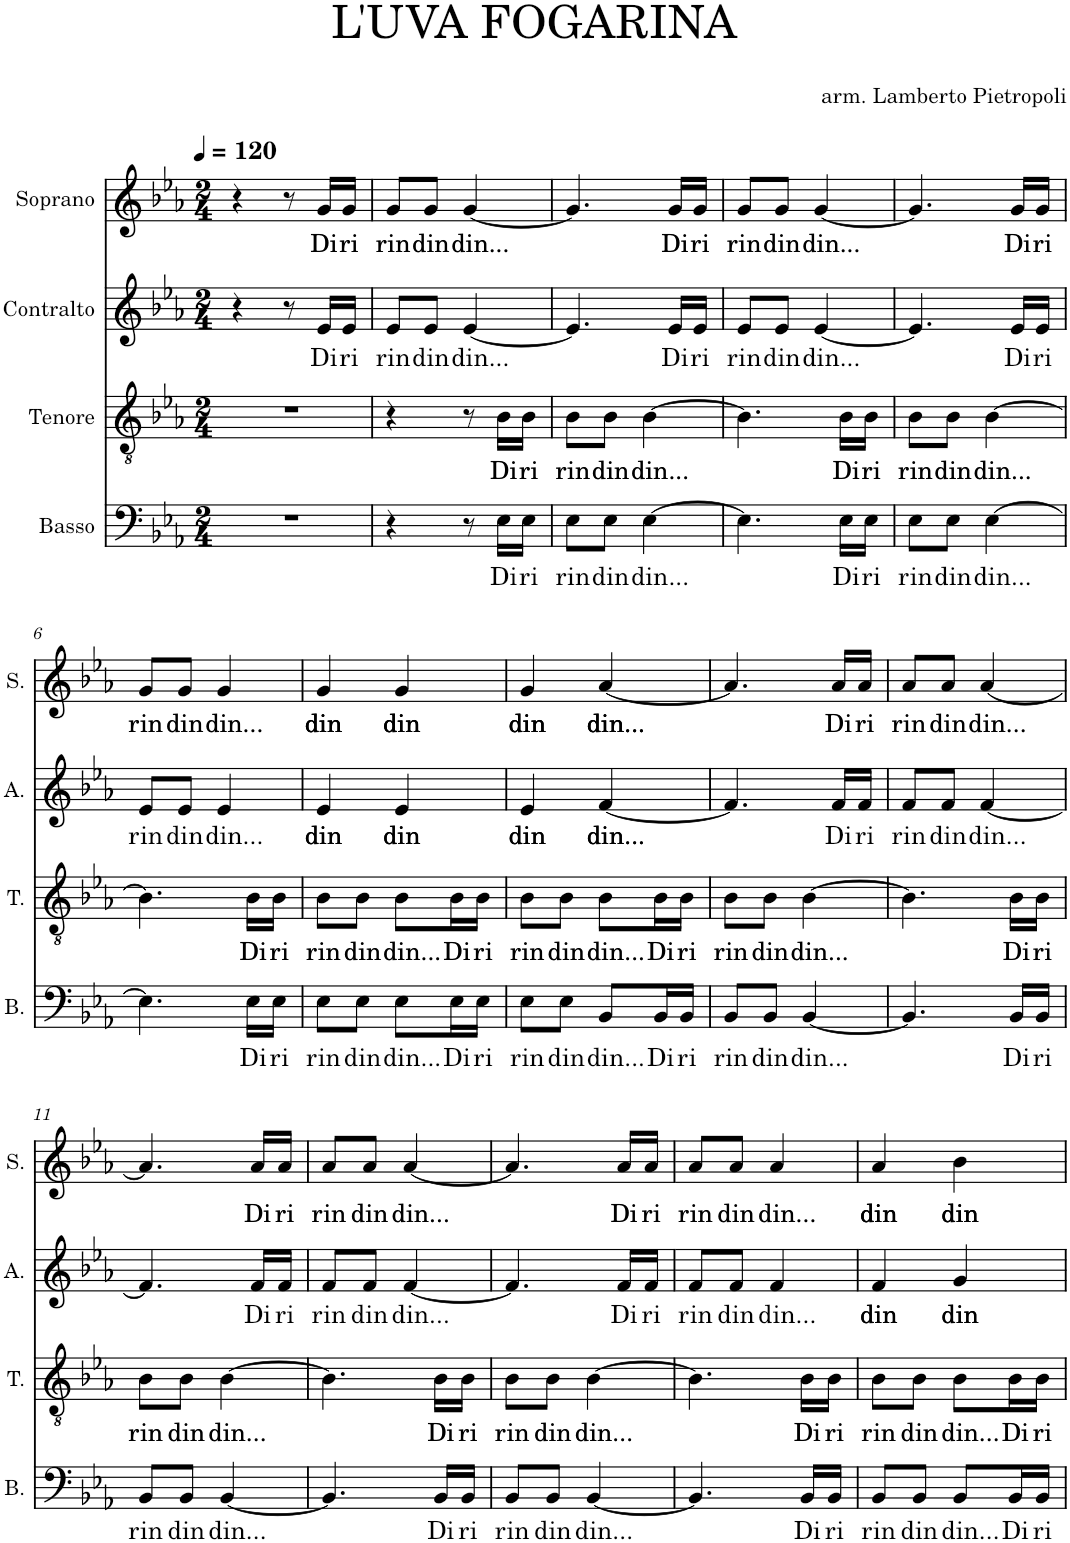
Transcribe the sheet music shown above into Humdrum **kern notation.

**kern	**text	**kern	**text	**kern	**text	**kern	**text
*part4	*part4	*part3	*part3	*part2	*part2	*part1	*part1
*staff4	*staff4	*staff3	*staff3	*staff2	*staff2	*staff1	*staff1
*I"Basso	*	*I"Tenore	*	*I"Contralto	*	*I"Soprano	*
*I'B.	*	*I'T.	*	*	*	*I'S.	*
*clefF4	*	*clefGv2	*	*clefG2	*	*clefG2	*
*k[b-e-a-]	*	*k[b-e-a-]	*	*k[b-e-a-]	*	*k[b-e-a-]	*
*M2/4	*	*M2/4	*	*M2/4	*	*M2/4	*
*MM120	*	*MM120	*	*MM120	*	*MM120	*
=1	=1	=1	=1	=1	=1	=1	=1
2r	.	2r	.	4r	.	4r	.
.	.	.	.	8r	.	8r	.
!	!	!	!	!	!LO:LY:b	!	!LO:LY:b
.	.	.	.	16e-/LL	Di	16g/LL	Di
!	!	!	!	!	!LO:LY:b	!	!LO:LY:b
.	.	.	.	16e-/JJ	ri	16g/JJ	ri
=2	=2	=2	=2	=2	=2	=2	=2
!	!	!	!	!	!LO:LY:b	!	!LO:LY:b
4r	.	4r	.	8e-/L	rin	8g/L	rin
!	!	!	!	!	!LO:LY:b	!	!LO:LY:b
.	.	.	.	8e-/J	din	8g/J	din
!	!	!	!	!	!LO:LY:b	!	!LO:LY:b
8r	.	8r	.	[4e-/	din...	[4g/	din...
!	!LO:LY:b	!	!LO:LY:b	!	!	!	!
16E-\LL	Di	16B-\LL	Di	.	.	.	.
!	!LO:LY:b	!	!LO:LY:b	!	!	!	!
16E-\JJ	ri	16B-\JJ	ri	.	.	.	.
=3	=3	=3	=3	=3	=3	=3	=3
!	!LO:LY:b	!	!LO:LY:b	!	!	!	!
8E-\L	rin	8B-\L	rin	4.e-/]	.	4.g/]	.
!	!LO:LY:b	!	!LO:LY:b	!	!	!	!
8E-\J	din	8B-\J	din	.	.	.	.
!	!LO:LY:b	!	!LO:LY:b	!	!	!	!
[4E-\	din...	[4B-\	din...	.	.	.	.
!	!	!	!	!	!LO:LY:b	!	!LO:LY:b
.	.	.	.	16e-/LL	Di	16g/LL	Di
!	!	!	!	!	!LO:LY:b	!	!LO:LY:b
.	.	.	.	16e-/JJ	ri	16g/JJ	ri
=4	=4	=4	=4	=4	=4	=4	=4
!	!	!	!	!	!LO:LY:b	!	!LO:LY:b
4.E-\]	.	4.B-\]	.	8e-/L	rin	8g/L	rin
!	!	!	!	!	!LO:LY:b	!	!LO:LY:b
.	.	.	.	8e-/J	din	8g/J	din
!	!	!	!	!	!LO:LY:b	!	!LO:LY:b
.	.	.	.	[4e-/	din...	[4g/	din...
!	!LO:LY:b	!	!LO:LY:b	!	!	!	!
16E-\LL	Di	16B-\LL	Di	.	.	.	.
!	!LO:LY:b	!	!LO:LY:b	!	!	!	!
16E-\JJ	ri	16B-\JJ	ri	.	.	.	.
=5	=5	=5	=5	=5	=5	=5	=5
!	!LO:LY:b	!	!LO:LY:b	!	!	!	!
8E-\L	rin	8B-\L	rin	4.e-/]	.	4.g/]	.
!	!LO:LY:b	!	!LO:LY:b	!	!	!	!
8E-\J	din	8B-\J	din	.	.	.	.
!	!LO:LY:b	!	!LO:LY:b	!	!	!	!
[4E-\	din...	[4B-\	din...	.	.	.	.
!	!	!	!	!	!LO:LY:b	!	!LO:LY:b
.	.	.	.	16e-/LL	Di	16g/LL	Di
!	!	!	!	!	!LO:LY:b	!	!LO:LY:b
.	.	.	.	16e-/JJ	ri	16g/JJ	ri
!!LO:LB:g=z
=6	=6	=6	=6	=6	=6	=6	=6
!	!	!	!	!	!LO:LY:b	!	!LO:LY:b
4.E-\]	.	4.B-\]	.	8e-/L	rin	8g/L	rin
!	!	!	!	!	!LO:LY:b	!	!LO:LY:b
.	.	.	.	8e-/J	din	8g/J	din
!	!	!	!	!	!LO:LY:b	!	!LO:LY:b
.	.	.	.	4e-/	din...	4g/	din...
!	!LO:LY:b	!	!LO:LY:b	!	!	!	!
16E-\LL	Di	16B-\LL	Di	.	.	.	.
!	!LO:LY:b	!	!LO:LY:b	!	!	!	!
16E-\JJ	ri	16B-\JJ	ri	.	.	.	.
=7	=7	=7	=7	=7	=7	=7	=7
!	!LO:LY:b	!	!LO:LY:b	!	!LO:LY:b	!	!LO:LY:b
8E-\L	rin	8B-\L	rin	4e-/	din	4g/	din
!	!LO:LY:b	!	!LO:LY:b	!	!	!	!
8E-\J	din	8B-\J	din	.	.	.	.
!	!LO:LY:b	!	!LO:LY:b	!	!LO:LY:b	!	!LO:LY:b
8E-\L	din...	8B-\L	din...	4e-/	din	4g/	din
!	!LO:LY:b	!	!LO:LY:b	!	!	!	!
16E-\L	Di	16B-\L	Di	.	.	.	.
!	!LO:LY:b	!	!LO:LY:b	!	!	!	!
16E-\JJ	ri	16B-\JJ	ri	.	.	.	.
=8	=8	=8	=8	=8	=8	=8	=8
!	!LO:LY:b	!	!LO:LY:b	!	!LO:LY:b	!	!LO:LY:b
8E-\L	rin	8B-\L	rin	4e-/	din	4g/	din
!	!LO:LY:b	!	!LO:LY:b	!	!	!	!
8E-\J	din	8B-\J	din	.	.	.	.
!	!LO:LY:b	!	!LO:LY:b	!	!LO:LY:b	!	!LO:LY:b
8BB-/L	din...	8B-\L	din...	[4f/	din...	[4a-/	din...
!	!LO:LY:b	!	!LO:LY:b	!	!	!	!
16BB-/L	Di	16B-\L	Di	.	.	.	.
!	!LO:LY:b	!	!LO:LY:b	!	!	!	!
16BB-/JJ	ri	16B-\JJ	ri	.	.	.	.
=9	=9	=9	=9	=9	=9	=9	=9
!	!LO:LY:b	!	!LO:LY:b	!	!	!	!
8BB-/L	rin	8B-\L	rin	4.f/]	.	4.a-/]	.
!	!LO:LY:b	!	!LO:LY:b	!	!	!	!
8BB-/J	din	8B-\J	din	.	.	.	.
!	!LO:LY:b	!	!LO:LY:b	!	!	!	!
[4BB-/	din...	[4B-\	din...	.	.	.	.
!	!	!	!	!	!LO:LY:b	!	!LO:LY:b
.	.	.	.	16f/LL	Di	16a-/LL	Di
!	!	!	!	!	!LO:LY:b	!	!LO:LY:b
.	.	.	.	16f/JJ	ri	16a-/JJ	ri
=10	=10	=10	=10	=10	=10	=10	=10
!	!	!	!	!	!LO:LY:b	!	!LO:LY:b
4.BB-/]	.	4.B-\]	.	8f/L	rin	8a-/L	rin
!	!	!	!	!	!LO:LY:b	!	!LO:LY:b
.	.	.	.	8f/J	din	8a-/J	din
!	!	!	!	!	!LO:LY:b	!	!LO:LY:b
.	.	.	.	[4f/	din...	[4a-/	din...
!	!LO:LY:b	!	!LO:LY:b	!	!	!	!
16BB-/LL	Di	16B-\LL	Di	.	.	.	.
!	!LO:LY:b	!	!LO:LY:b	!	!	!	!
16BB-/JJ	ri	16B-\JJ	ri	.	.	.	.
!!LO:LB:g=z
=11	=11	=11	=11	=11	=11	=11	=11
!	!LO:LY:b	!	!LO:LY:b	!	!	!	!
8BB-/L	rin	8B-\L	rin	4.f/]	.	4.a-/]	.
!	!LO:LY:b	!	!LO:LY:b	!	!	!	!
8BB-/J	din	8B-\J	din	.	.	.	.
!	!LO:LY:b	!	!LO:LY:b	!	!	!	!
[4BB-/	din...	[4B-\	din...	.	.	.	.
!	!	!	!	!	!LO:LY:b	!	!LO:LY:b
.	.	.	.	16f/LL	Di	16a-/LL	Di
!	!	!	!	!	!LO:LY:b	!	!LO:LY:b
.	.	.	.	16f/JJ	ri	16a-/JJ	ri
=12	=12	=12	=12	=12	=12	=12	=12
!	!	!	!	!	!LO:LY:b	!	!LO:LY:b
4.BB-/]	.	4.B-\]	.	8f/L	rin	8a-/L	rin
!	!	!	!	!	!LO:LY:b	!	!LO:LY:b
.	.	.	.	8f/J	din	8a-/J	din
!	!	!	!	!	!LO:LY:b	!	!LO:LY:b
.	.	.	.	[4f/	din...	[4a-/	din...
!	!LO:LY:b	!	!LO:LY:b	!	!	!	!
16BB-/LL	Di	16B-\LL	Di	.	.	.	.
!	!LO:LY:b	!	!LO:LY:b	!	!	!	!
16BB-/JJ	ri	16B-\JJ	ri	.	.	.	.
=13	=13	=13	=13	=13	=13	=13	=13
!	!LO:LY:b	!	!LO:LY:b	!	!	!	!
8BB-/L	rin	8B-\L	rin	4.f/]	.	4.a-/]	.
!	!LO:LY:b	!	!LO:LY:b	!	!	!	!
8BB-/J	din	8B-\J	din	.	.	.	.
!	!LO:LY:b	!	!LO:LY:b	!	!	!	!
[4BB-/	din...	[4B-\	din...	.	.	.	.
!	!	!	!	!	!LO:LY:b	!	!LO:LY:b
.	.	.	.	16f/LL	Di	16a-/LL	Di
!	!	!	!	!	!LO:LY:b	!	!LO:LY:b
.	.	.	.	16f/JJ	ri	16a-/JJ	ri
=14	=14	=14	=14	=14	=14	=14	=14
!	!	!	!	!	!LO:LY:b	!	!LO:LY:b
4.BB-/]	.	4.B-\]	.	8f/L	rin	8a-/L	rin
!	!	!	!	!	!LO:LY:b	!	!LO:LY:b
.	.	.	.	8f/J	din	8a-/J	din
!	!	!	!	!	!LO:LY:b	!	!LO:LY:b
.	.	.	.	4f/	din...	4a-/	din...
!	!LO:LY:b	!	!LO:LY:b	!	!	!	!
16BB-/LL	Di	16B-\LL	Di	.	.	.	.
!	!LO:LY:b	!	!LO:LY:b	!	!	!	!
16BB-/JJ	ri	16B-\JJ	ri	.	.	.	.
=15	=15	=15	=15	=15	=15	=15	=15
!	!LO:LY:b	!	!LO:LY:b	!	!LO:LY:b	!	!LO:LY:b
8BB-/L	rin	8B-\L	rin	4f/	din	4a-/	din
!	!LO:LY:b	!	!LO:LY:b	!	!	!	!
8BB-/J	din	8B-\J	din	.	.	.	.
!	!LO:LY:b	!	!LO:LY:b	!	!LO:LY:b	!	!LO:LY:b
8BB-/L	din...	8B-\L	din...	4g/	din	4b-\	din
!	!LO:LY:b	!	!LO:LY:b	!	!	!	!
16BB-/L	Di	16B-\L	Di	.	.	.	.
!	!LO:LY:b	!	!LO:LY:b	!	!	!	!
16BB-/JJ	ri	16B-\JJ	ri	.	.	.	.
=	=	=	=	=	=	=	=
*-	*-	*-	*-	*-	*-	*-	*-
